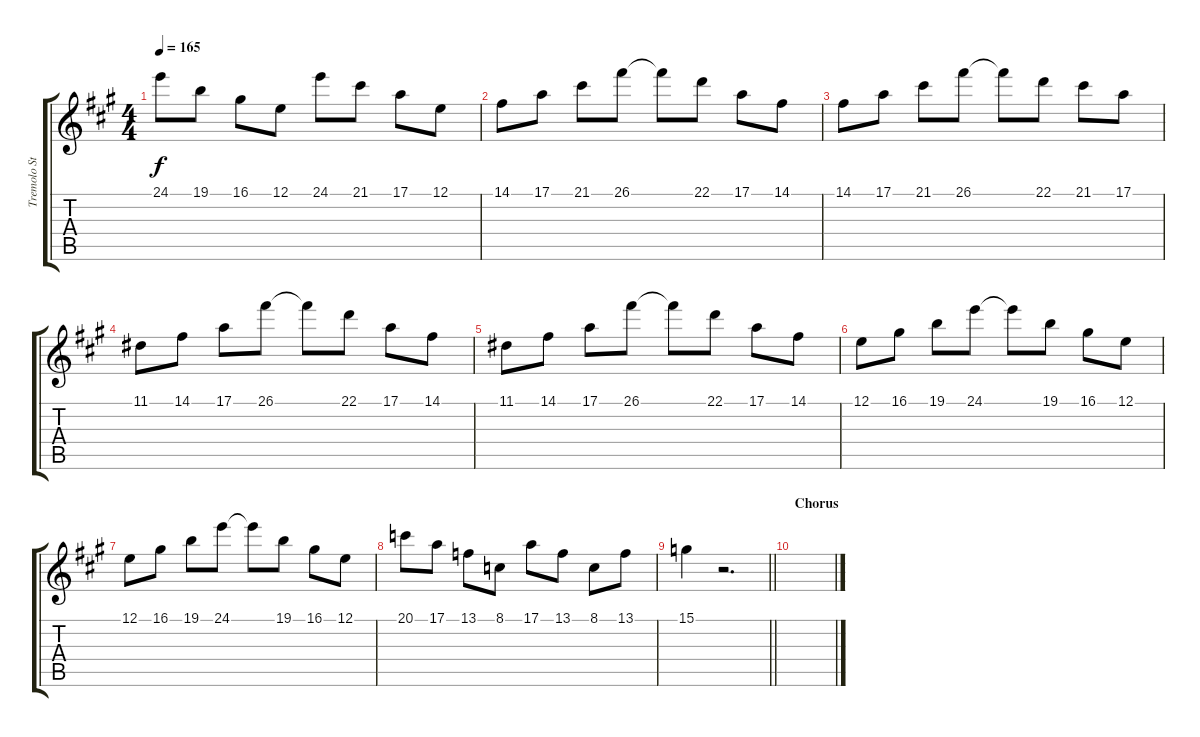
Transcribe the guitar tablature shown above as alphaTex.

\track ("Tremolo Strings" "Tremolo St") {instrument tremolostrings}
\staff {score tabs}
\tuning (E4 B3 G3 D3 A2 E2) {hide}
\ts (4 4)
\tempo 165
\clef g2
\ks a
24.1.8{dy f} 19.1.8 16.1.8 12.1.8 24.1.8 21.1.8 17.1.8 12.1.8 |
14.1.8 17.1.8 21.1.8 26.1.8 26.1{t}.8 22.1.8 17.1.8 14.1.8 |
14.1.8 17.1.8 21.1.8 26.1.8 26.1{t}.8 22.1.8 21.1.8 17.1.8 |
11.1.8 14.1.8 17.1.8 26.1.8 26.1{t}.8 22.1.8 17.1.8 14.1.8 |
11.1.8 14.1.8 17.1.8 26.1.8 26.1{t}.8 22.1.8 17.1.8 14.1.8 |
12.1.8 16.1.8 19.1.8 24.1.8 24.1{t}.8 19.1.8 16.1.8 12.1.8 |
12.1.8 16.1.8 19.1.8 24.1.8 24.1{t}.8 19.1.8 16.1.8 12.1.8 |
20.1.8 17.1.8 13.1.8 8.1.8 17.1.8 13.1.8 8.1.8 13.1.8 |
\barLineRight lightlight
15.1.4 r.2{d} |
\section ("" "Chorus")
